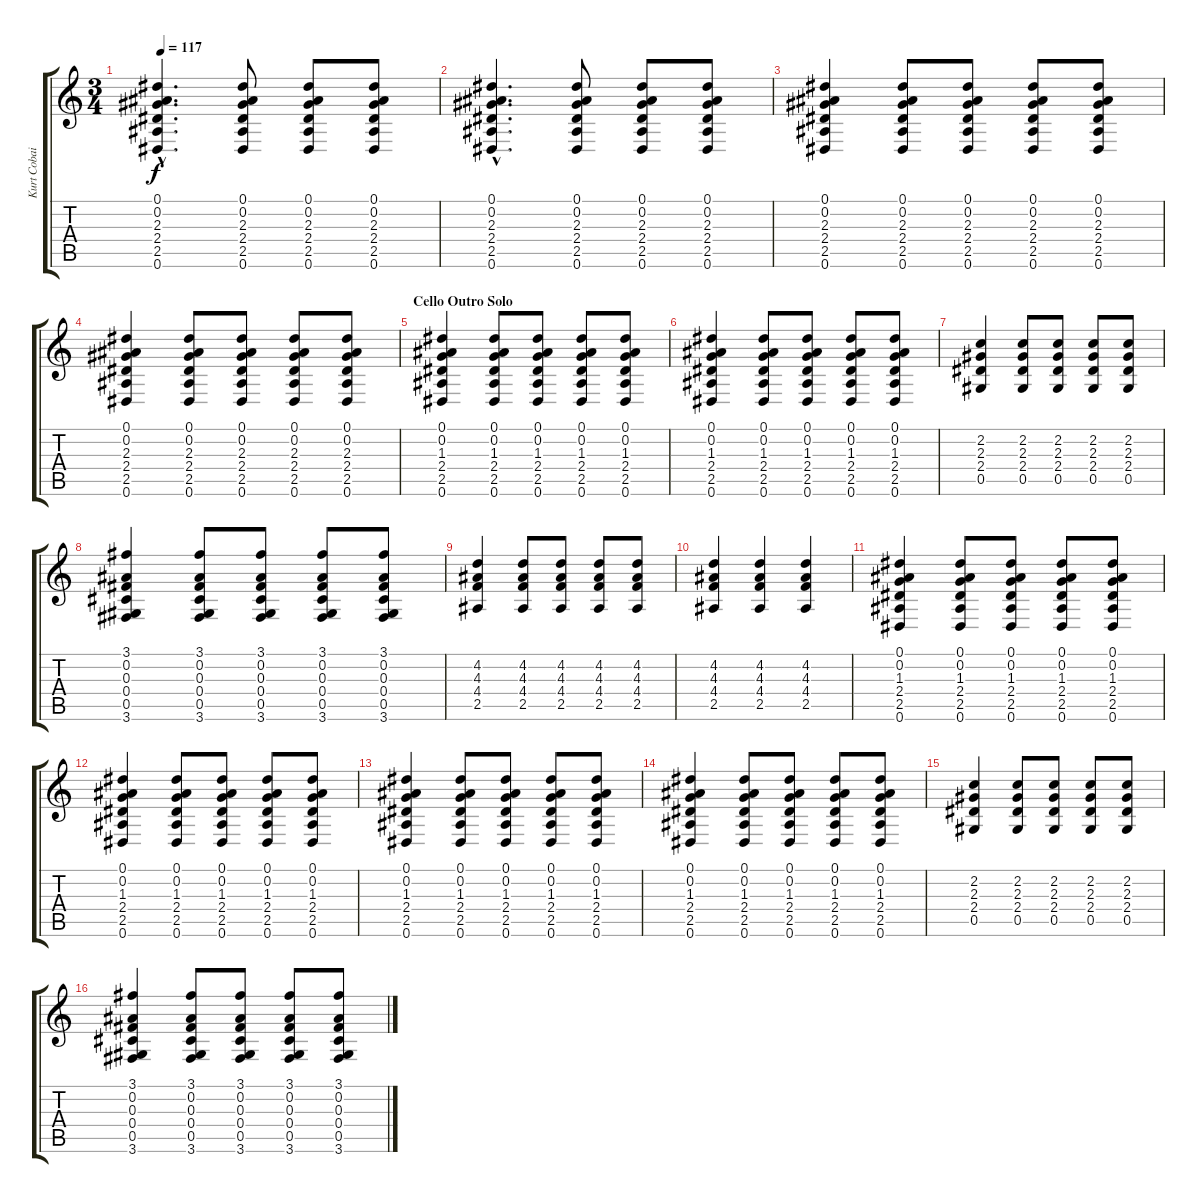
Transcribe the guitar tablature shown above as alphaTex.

\track ("Kurt Cobain-Guitar" "Kurt Cobai") {instrument acousticguitarnylon}
\staff {score tabs}
\tuning (Eb4 Bb3 Gb3 Db3 Ab2 Eb2) {hide}
\ts (3 4)
\tempo 117
\clef g2
\ks c
(0.1{hac} 0.2{hac} 2.3{hac} 2.4{hac} 2.5{hac} 0.6{hac}).4{d dy f} (0.1 0.2 2.3 2.4 2.5 0.6).8 (0.1 0.2 2.3 2.4 2.5 0.6).8 (0.1 0.2 2.3 2.4 2.5 0.6).8 |
(0.1{hac} 0.2{hac} 2.3{hac} 2.4{hac} 2.5{hac} 0.6{hac}).4{d} (0.1 0.2 2.3 2.4 2.5 0.6).8 (0.1 0.2 2.3 2.4 2.5 0.6).8 (0.1 0.2 2.3 2.4 2.5 0.6).8 |
(0.1 0.2 2.3 2.4 2.5 0.6).4 (0.1 0.2 2.3 2.4 2.5 0.6).8 (0.1 0.2 2.3 2.4 2.5 0.6).8 (0.1 0.2 2.3 2.4 2.5 0.6).8 (0.1 0.2 2.3 2.4 2.5 0.6).8 |
(0.1 0.2 2.3 2.4 2.5 0.6).4 (0.1 0.2 2.3 2.4 2.5 0.6).8 (0.1 0.2 2.3 2.4 2.5 0.6).8 (0.1 0.2 2.3 2.4 2.5 0.6).8 (0.1 0.2 2.3 2.4 2.5 0.6).8 |
\section ("" "Cello Outro Solo")
(0.1 0.2 1.3 2.4 2.5 0.6).4 (0.1 0.2 1.3 2.4 2.5 0.6).8 (0.1 0.2 1.3 2.4 2.5 0.6).8 (0.1 0.2 1.3 2.4 2.5 0.6).8 (0.1 0.2 1.3 2.4 2.5 0.6).8 |
(0.1 0.2 1.3 2.4 2.5 0.6).4 (0.1 0.2 1.3 2.4 2.5 0.6).8 (0.1 0.2 1.3 2.4 2.5 0.6).8 (0.1 0.2 1.3 2.4 2.5 0.6).8 (0.1 0.2 1.3 2.4 2.5 0.6).8 |
(2.2 2.3 2.4 0.5).4 (2.2 2.3 2.4 0.5).8 (2.2 2.3 2.4 0.5).8 (2.2 2.3 2.4 0.5).8 (2.2 2.3 2.4 0.5).8 |
(3.1 0.2 0.3 0.4 0.5 3.6).4 (3.1 0.2 0.3 0.4 0.5 3.6).8 (3.1 0.2 0.3 0.4 0.5 3.6).8 (3.1 0.2 0.3 0.4 0.5 3.6).8 (3.1 0.2 0.3 0.4 0.5 3.6).8 |
(4.2 4.3 4.4 2.5).4 (4.2 4.3 4.4 2.5).8 (4.2 4.3 4.4 2.5).8 (4.2 4.3 4.4 2.5).8 (4.2 4.3 4.4 2.5).8 |
(4.2 4.3 4.4 2.5).4 (4.2 4.3 4.4 2.5).4 (4.2 4.3 4.4 2.5).4 |
(0.1 0.2 1.3 2.4 2.5 0.6).4 (0.1 0.2 1.3 2.4 2.5 0.6).8 (0.1 0.2 1.3 2.4 2.5 0.6).8 (0.1 0.2 1.3 2.4 2.5 0.6).8 (0.1 0.2 1.3 2.4 2.5 0.6).8 |
(0.1 0.2 1.3 2.4 2.5 0.6).4 (0.1 0.2 1.3 2.4 2.5 0.6).8 (0.1 0.2 1.3 2.4 2.5 0.6).8 (0.1 0.2 1.3 2.4 2.5 0.6).8 (0.1 0.2 1.3 2.4 2.5 0.6).8 |
(0.1 0.2 1.3 2.4 2.5 0.6).4 (0.1 0.2 1.3 2.4 2.5 0.6).8 (0.1 0.2 1.3 2.4 2.5 0.6).8 (0.1 0.2 1.3 2.4 2.5 0.6).8 (0.1 0.2 1.3 2.4 2.5 0.6).8 |
(0.1 0.2 1.3 2.4 2.5 0.6).4 (0.1 0.2 1.3 2.4 2.5 0.6).8 (0.1 0.2 1.3 2.4 2.5 0.6).8 (0.1 0.2 1.3 2.4 2.5 0.6).8 (0.1 0.2 1.3 2.4 2.5 0.6).8 |
(2.2 2.3 2.4 0.5).4 (2.2 2.3 2.4 0.5).8 (2.2 2.3 2.4 0.5).8 (2.2 2.3 2.4 0.5).8 (2.2 2.3 2.4 0.5).8 |
(3.1 0.2 0.3 0.4 0.5 3.6).4 (3.1 0.2 0.3 0.4 0.5 3.6).8 (3.1 0.2 0.3 0.4 0.5 3.6).8 (3.1 0.2 0.3 0.4 0.5 3.6).8 (3.1 0.2 0.3 0.4 0.5 3.6).8
